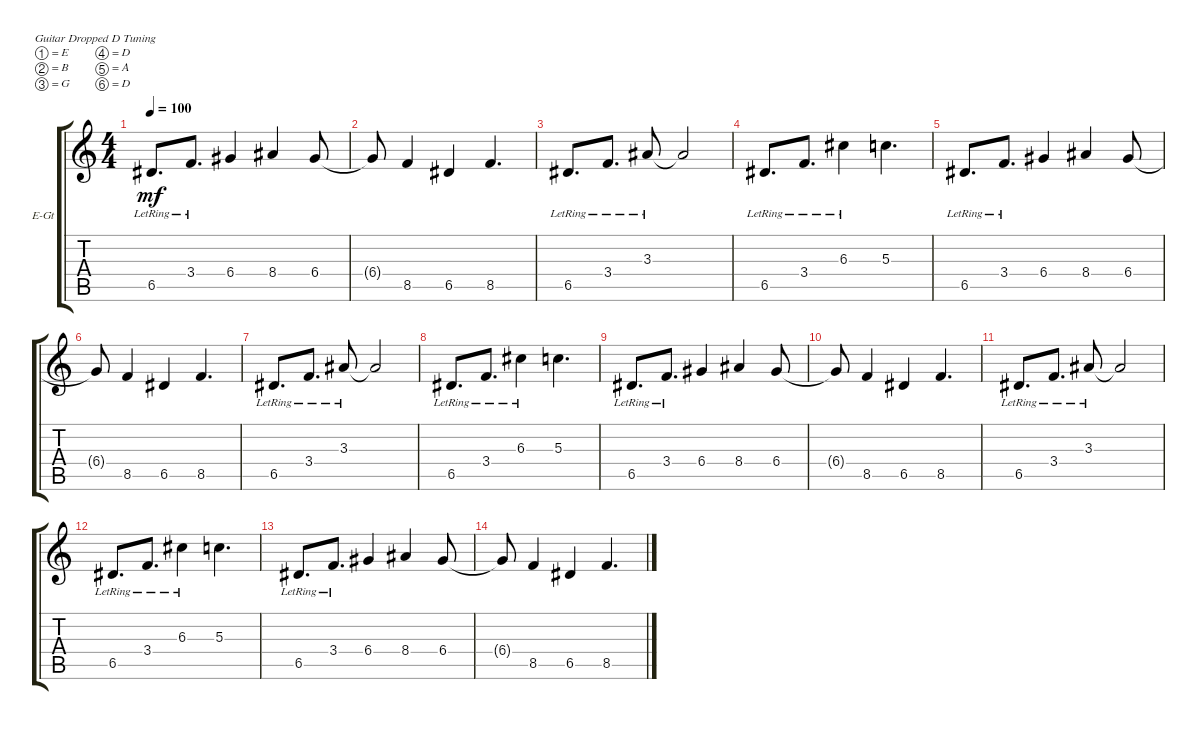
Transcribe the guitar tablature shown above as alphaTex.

\defaultSystemsLayout 4
\bracketExtendMode groupsimilarinstruments
\firstSystemTrackNameOrientation horizontal
\otherSystemsTrackNameOrientation horizontal
\track ("Electric Guitar" "E-Gt") {instrument overdrivenguitar}
\staff {score tabs}
\tuning (E4 B3 G3 D3 A2 D2)
\ts (4 4)
\tempo 100
\clef g2
\ks c
6.5{lr}.8{d dy mf} 3.4{lr}.8{d} 6.4.4 8.4.4 6.4.8 |
6.4{t}.8 8.5.4 6.5.4 8.5.4{d} |
6.5{lr}.8{d} 3.4{lr}.8{d} 3.3{lr}.8 3.3{t}.2 |
6.5{lr}.8{d} 3.4{lr}.8{d} 6.3{lr}.4 5.3.4{d} |
6.5{lr}.8{d} 3.4{lr}.8{d} 6.4.4 8.4.4 6.4.8 |
6.4{t}.8 8.5.4 6.5.4 8.5.4{d} |
6.5{lr}.8{d} 3.4{lr}.8{d} 3.3{lr}.8 3.3{t}.2 |
6.5{lr}.8{d} 3.4{lr}.8{d} 6.3{lr}.4 5.3.4{d} |
6.5{lr}.8{d} 3.4{lr}.8{d} 6.4.4 8.4.4 6.4.8 |
6.4{t}.8 8.5.4 6.5.4 8.5.4{d} |
6.5{lr}.8{d} 3.4{lr}.8{d} 3.3{lr}.8 3.3{t}.2 |
6.5{lr}.8{d} 3.4{lr}.8{d} 6.3{lr}.4 5.3.4{d} |
6.5{lr}.8{d} 3.4{lr}.8{d} 6.4.4 8.4.4 6.4.8 |
6.4{t}.8 8.5.4 6.5.4 8.5.4{d}
